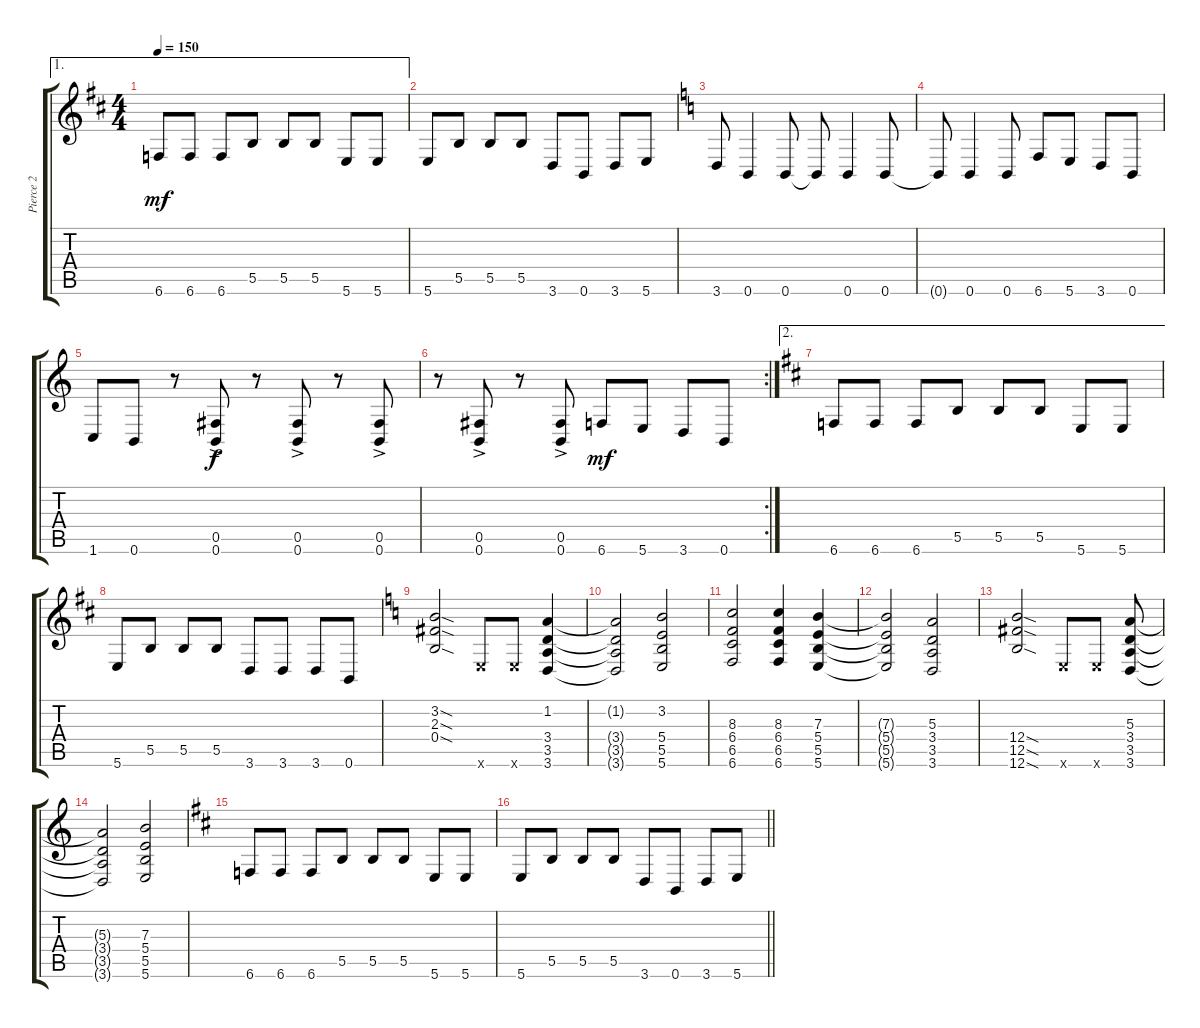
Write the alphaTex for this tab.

\track ("Pierce 2" "Pierce 2") {instrument distortionguitar}
\staff {score tabs}
\tuning (Db4 Ab3 E3 B2 Gb2 B1) {hide}
\ae 1
\ts (4 4)
\tempo 150
\clef g2
\ks d
6.6.8{dy mf} 6.6.8 6.6.8 5.5.8 5.5.8 5.5.8 5.6.8 5.6.8 |
5.6.8 5.5.8 5.5.8 5.5.8 3.6.8 0.6.8 3.6.8 5.6.8 |
\ks c
3.6.8 0.6.4 0.6.8 0.6{t}.8 0.6.4 0.6.8 |
0.6{t}.8 0.6.4 0.6.8 6.6.8 5.6.8 3.6.8 0.6.8 |
1.6.8 0.6.8 r.8 (0.5{ac} 0.6{ac}).8{dy f} r.8 (0.5{ac} 0.6{ac}).8 r.8 (0.5{ac} 0.6{ac}).8 |
\rc 2
r.8 (0.5{ac} 0.6{ac}).8 r.8 (0.5{ac} 0.6{ac}).8 6.6.8{dy mf} 5.6.8 3.6.8 0.6.8 |
\ae 2
\ks d
6.6.8 6.6.8 6.6.8 5.5.8 5.5.8 5.5.8 5.6.8 5.6.8 |
5.6.8 5.5.8 5.5.8 5.5.8 3.6.8 3.6.8 3.6.8 0.6.8 |
\ks c
(3.2{sod} 2.3{sod} 0.4{sod}).2 5.6{x}.8 5.6{x}.8 (1.2 3.4 3.5 3.6).4 |
(1.2{t} 3.4{t} 3.5{t} 3.6{t}).2 (3.2 5.4 5.5 5.6).2 |
(8.3 6.4 6.5 6.6).2 (8.3 6.4 6.5 6.6).4 (7.3 5.4 5.5 5.6).4 |
(7.3{t} 5.4{t} 5.5{t} 5.6{t}).2 (5.3 3.4 3.5 3.6).2 |
(12.4{sod} 12.5{sod} 12.6{sod}).2 5.6{x}.8 5.6{x}.8 (5.3 3.4 3.5 3.6).8 |
(5.3{t} 3.4{t} 3.5{t} 3.6{t}).2 (7.3 5.4 5.5 5.6).2 |
\ks d
6.6.8 6.6.8 6.6.8 5.5.8 5.5.8 5.5.8 5.6.8 5.6.8 |
\barLineRight lightlight
5.6.8 5.5.8 5.5.8 5.5.8 3.6.8 0.6.8 3.6.8 5.6.8
